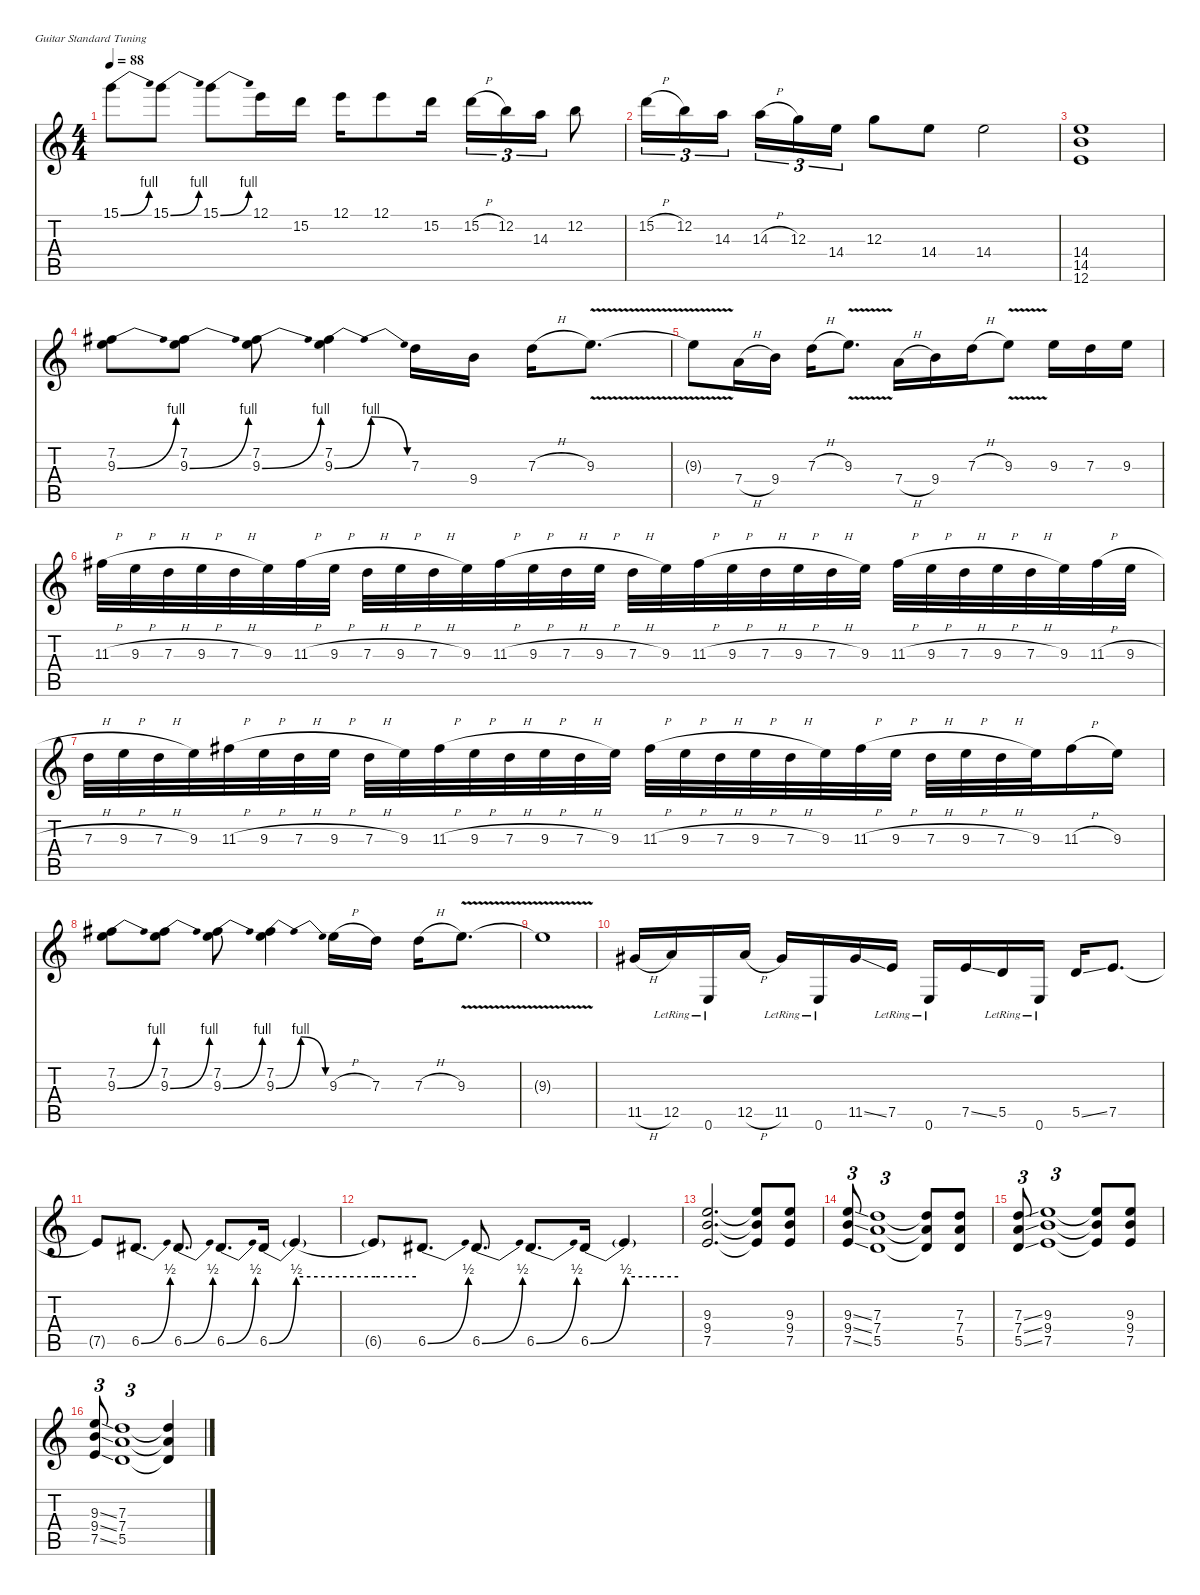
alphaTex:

\defaultSystemsLayout 4
\hideDynamics
\bracketExtendMode nobrackets
\singleTrackTrackNamePolicy hidden
\multiTrackTrackNamePolicy hidden
\firstSystemTrackNameMode fullname
\firstSystemTrackNameOrientation horizontal
\otherSystemsTrackNameOrientation horizontal
\track ("Guitar" "dist.guit.") {instrument distortionguitar}
\staff {score tabs}
\tuning (E4 B3 G3 D3 A2 E2)
\ts (4 4)
\tempo 88
\clef g2
\ks c
15.1{be (bend 0 0 30 4)}.8{dy fff beam Down} 15.1{be (bend 0 0 30 4)}.8{beam Down} 15.1{be (bend 0 0 30 4)}.8{beam Down} 12.1.16{beam Down} 15.2.16{beam Down} 12.1.16{beam Down} 12.1.8{beam Down} 15.2.16{beam Down} 15.2{h}.16{tu (3 2) beam Down} 12.2.16{tu (3 2) beam Down} 14.3.16{tu (3 2) beam Down} 12.2.8{beam Down} |
15.2{h}.16{tu (3 2) beam Down} 12.2.16{tu (3 2) beam Down} 14.3.16{tu (3 2) beam Down} 14.3{h}.16{tu (3 2) beam Down} 12.3.16{tu (3 2) beam Down} 14.4.16{tu (3 2) beam Down} 12.3.8{beam Down} 14.4.8{beam Down} 14.4.2{beam Down} |
(14.4 14.5 12.6).1{dy f beam Up} |
(7.2{acc #} 9.3{be (bend 0 0 30 4)}).8{dy ff beam Down} (7.2{acc #} 9.3{be (bend 0 0 30 4)}).8{beam Down} (7.2{acc #} 9.3{be (bend 0 0 30 4)}).8{beam Down} (7.2{acc #} 9.3{be (bendrelease 0 0 30 4 30 4 60 0)}).4{beam Down} 7.3.16{dy fff beam Down} 9.4.16{beam Down} 7.3{h}.16{beam Down} 9.3{v}.8{d beam Down} |
9.3{v t}.8{dy f beam Down} 7.4{h}.16{dy fff beam Down} 9.4.16{beam Down} 7.3{h}.16{beam Down} 9.3{v}.8{d beam Down} 7.4{h}.16{beam Down} 9.4.16{beam Down} 7.3{h}.16{beam Down} 9.3{v}.8{beam Down} 9.3.16{beam Down} 7.3.16{beam Down} 9.3.16{beam Down} |
11.3{h acc #}.32{beam Down} 9.3{h}.32{dy ff beam Down} 7.3{h}.32{beam Down} 9.3{h}.32{beam Down} 7.3{h}.32{beam Down} 9.3.32{beam Down} 11.3{h acc #}.32{dy fff beam Down} 9.3{h}.32{dy ff beam Down} 7.3{h}.32{beam Down} 9.3{h}.32{beam Down} 7.3{h}.32{beam Down} 9.3.32{beam Down} 11.3{h acc #}.32{dy fff beam Down} 9.3{h}.32{dy ff beam Down} 7.3{h}.32{beam Down} 9.3{h}.32{beam Down} 7.3{h}.32{beam Down} 9.3.32{beam Down} 11.3{h acc #}.32{dy fff beam Down} 9.3{h}.32{dy ff beam Down} 7.3{h}.32{beam Down} 9.3{h}.32{beam Down} 7.3{h}.32{beam Down} 9.3.32{beam Down} 11.3{h acc #}.32{dy fff beam Down} 9.3{h}.32{dy ff beam Down} 7.3{h}.32{beam Down} 9.3{h}.32{beam Down} 7.3{h}.32{beam Down} 9.3.32{beam Down} 11.3{h acc #}.32{dy fff beam Down} 9.3{h}.32{dy ff beam Down} |
7.3{h}.32{beam Down} 9.3{h}.32{beam Down} 7.3{h}.32{beam Down} 9.3.32{beam Down} 11.3{h acc #}.32{dy fff beam Down} 9.3{h}.32{dy ff beam Down} 7.3{h}.32{beam Down} 9.3{h}.32{beam Down} 7.3{h}.32{beam Down} 9.3.32{beam Down} 11.3{h acc #}.32{dy fff beam Down} 9.3{h}.32{dy ff beam Down} 7.3{h}.32{beam Down} 9.3{h}.32{beam Down} 7.3{h}.32{beam Down} 9.3.32{beam Down} 11.3{h acc #}.32{dy fff beam Down} 9.3{h}.32{dy ff beam Down} 7.3{h}.32{beam Down} 9.3{h}.32{beam Down} 7.3{h}.32{beam Down} 9.3.32{beam Down} 11.3{h acc #}.32{dy fff beam Down} 9.3{h}.32{dy ff beam Down} 7.3{h}.32{beam Down} 9.3{h}.32{beam Down} 7.3{h}.32{beam Down} 9.3.32{beam Down} 11.3{h acc #}.16{dy fff beam Down} 9.3.16{beam Down} |
(7.2{acc #} 9.3{be (bend 0 0 30 4)}).8{dy ff beam Down} (7.2{acc #} 9.3{be (bend 0 0 30 4)}).8{beam Down} (7.2{acc #} 9.3{be (bend 0 0 30 4)}).8{beam Down} (7.2{acc #} 9.3{be (bendrelease 0 0 30 4 30 4 60 0)}).4{beam Down} 9.3{h}.16{dy fff beam Down} 7.3.16{beam Down} 7.3{h}.16{beam Down} 9.3{v}.8{d beam Down} |
9.3{v t}.1{dy f beam Down} |
11.5{h acc #}.16{dy fff beam Up} 12.5{lr}.16{beam Up} 0.6{lr}.16{dy ff beam Up} 12.5{h}.16{dy fff beam Up} 11.5{lr acc #}.16{beam Up} 0.6{lr}.16{dy ff beam Up} 11.5{ss acc #}.16{dy fff beam Up} 7.5{lr}.16{beam Up} 0.6{lr}.16{dy ff beam Up} 7.5{ss}.16{dy fff beam Up} 5.5{lr}.16{beam Up} 0.6{lr}.16{dy ff beam Up} 5.5{ss}.16{dy fff beam Up} 7.5.8{d beam Up} |
7.5{t}.8{dy f beam Up} 6.5{be (bend 0 0 30 2) acc #}.8{d dy fff beam Up} 6.5{be (bend 0 0 30 2) acc #}.8{d beam Up} 6.5{be (bend 0 0 30 2) acc #}.8{d beam Up} 6.5{be (bend 0 0 60 2) acc #}.16{beam Up} 6.5{be (hold 0 2 60 2) t}.4{dy f beam Up} |
6.5{be (hold 0 2 60 2) t}.8{beam Up} 6.5{be (bend 0 0 30 2) acc #}.8{d dy fff beam Up} 6.5{be (bend 0 0 30 2) acc #}.8{d beam Up} 6.5{be (bend 0 0 30 2) acc #}.8{d beam Up} 6.5{be (bend 0 0 60 2) acc #}.16{beam Up} 6.5{be (hold 0 2 60 2) t}.4{dy f beam Up} |
(9.3 9.4 7.5).2{d beam Up} (9.3{t} 9.4{t} 7.5{t}).8{beam Up} (9.3 9.4 7.5).8{beam Up} |
(9.3{ss} 9.4{ss} 7.5{ss}).8{tu (3 2) beam Up} (7.3 7.4 5.5).1{tu (3 2) beam Up} (7.3{t} 7.4{t} 5.5{t}).8{beam Up} (7.3 7.4 5.5).8{beam Up} |
(7.3{ss} 7.4{ss} 5.5{ss}).8{tu (3 2) beam Up} (9.3 9.4 7.5).1{tu (3 2) beam Up} (9.3{t} 9.4{t} 7.5{t}).8{beam Up} (9.3 9.4 7.5).8{beam Up} |
(9.3{ss} 9.4{ss} 7.5{ss}).8{tu (3 2) beam Up} (7.3 7.4 5.5).1{tu (3 2) beam Up} (7.3{t} 7.4{t} 5.5{t}).4{beam Up}
